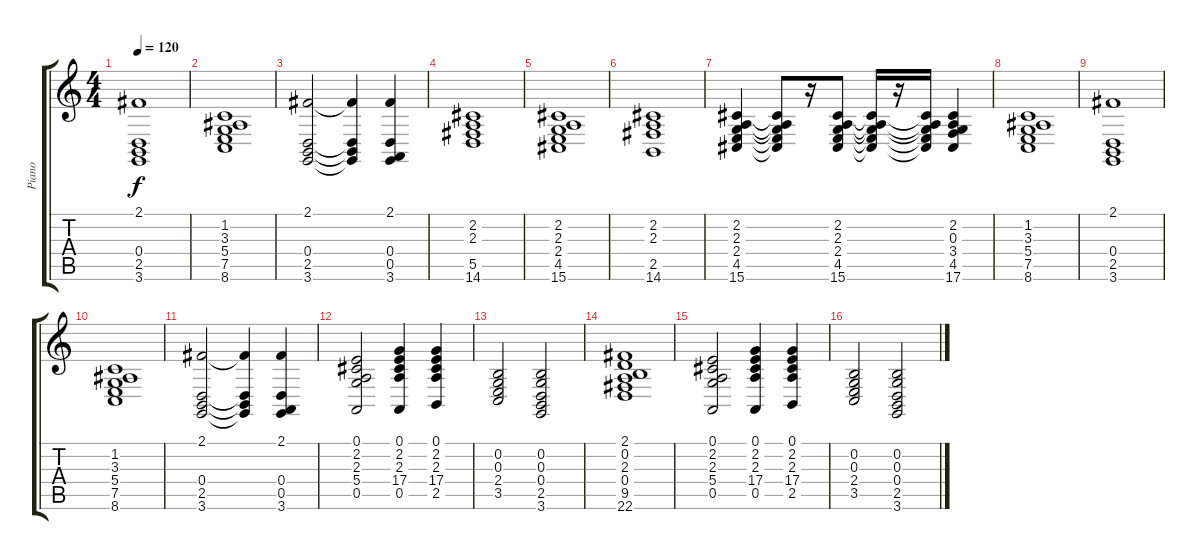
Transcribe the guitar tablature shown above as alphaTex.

\track ("Piano" "Piano") {instrument acousticgrandpiano}
\staff {score tabs}
\tuning (E4 B3 G3 D3 A2 E2) {hide}
\ts (4 4)
\tempo 120
\clef g2
\ks c
(2.1 0.4 2.5 3.6).1{dy f} |
(1.2 3.3 5.4 7.5 8.6).1 |
(2.1 0.4 2.5 3.6).2 (2.1{t} 0.4{t} 2.5{t} 3.6{t}).4 (2.1 0.4 0.5 3.6).4 |
(2.2 2.3 5.5 14.6).1 |
(2.2 2.3 2.4 4.5 15.6).1 |
(2.2 2.3 2.5 14.6).1 |
(2.2 2.3 2.4 4.5 15.6).4 (2.2{t} 2.3{t} 2.4{t} 4.5{t} 15.6{t}).8 r.16 (2.2 2.3 2.4 4.5 15.6).8 (2.2{t} 2.3{t} 2.4{t} 4.5{t} 15.6{t}).16 r.16 (2.2{t} 2.3{t} 2.4{t} 4.5{t} 15.6{t}).16 (2.2 0.3 3.4 4.5 17.6).4 |
(1.2 3.3 5.4 7.5 8.6).1 |
(2.1 0.4 2.5 3.6).1 |
(1.2 3.3 5.4 7.5 8.6).1 |
(2.1 0.4 2.5 3.6).2 (2.1{t} 0.4{t} 2.5{t} 3.6{t}).4 (2.1 0.4 0.5 3.6).4 |
(0.1 2.2 2.3 5.4 0.5).2 (0.1 2.2 2.3 17.4 0.5).4 (0.1 2.2 2.3 17.4 2.5).4 |
(0.2 0.3 2.4 3.5).2 (0.2 0.3 0.4 2.5 3.6).2 |
(2.1 0.2 2.3 0.4 9.5 22.6).1 |
(0.1 2.2 2.3 5.4 0.5).2 (0.1 2.2 2.3 17.4 0.5).4 (0.1 2.2 2.3 17.4 2.5).4 |
(0.2 0.3 2.4 3.5).2 (0.2 0.3 0.4 2.5 3.6).2
